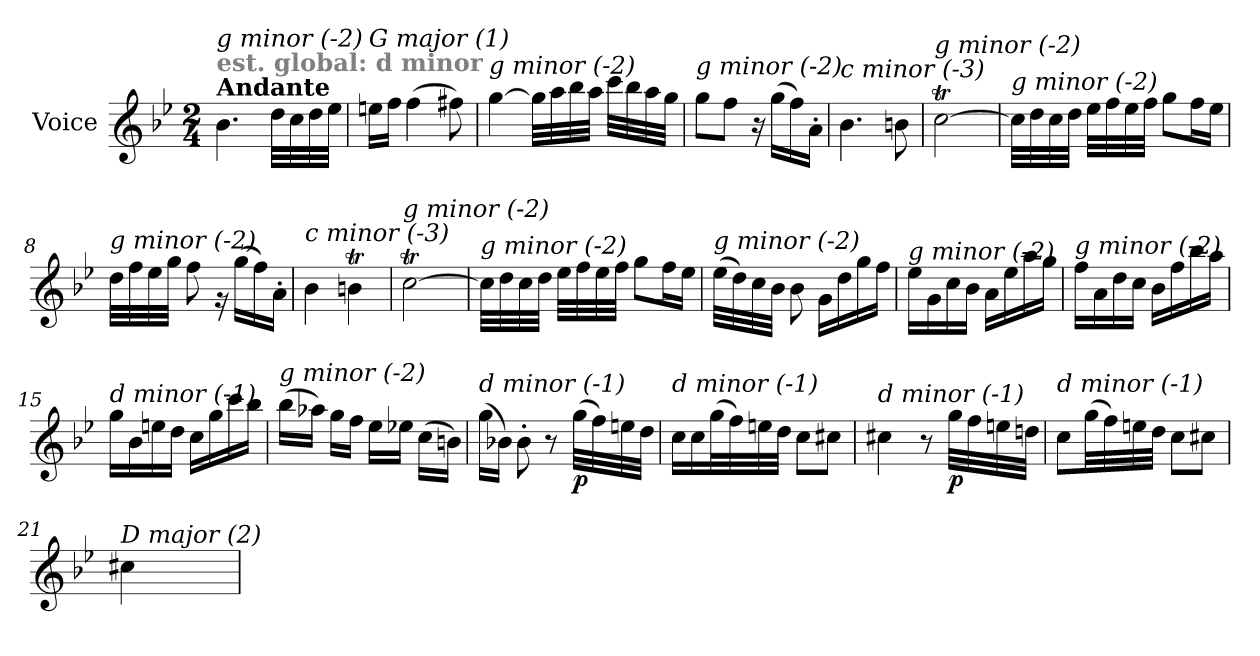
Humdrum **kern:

**kern	**dynam
*part1	*part1
*staff1	*staff1
*I"Voice	*
*clefG2	*
*k[b-e-]	*
*B-:	*
*M2/4	*
=1	=1
!LO:TX:a:B:t=Andante	!
!LO:TX:a:B:color=#808080:t=est. global&colon; d minor	!
!LO:TX:i:t=g minor (-2)	!
4.b-\	.
32dd\LLL	.
32cc\	.
32dd\	.
32ee-\JJJ	.
=2	=2
!LO:TX:i:t=G major (1)	!
16een\LL	.
16ff\JJ	.
(>4ff\	.
8ff#X\)	.
=3	=3
!LO:TX:i:t=g minor (-2)	!
[4gg\	.
32gg\LLL]	.
32aa\	.
32bb-\	.
32aa\JJJ	.
32ccc\LLL	.
32bb-\	.
32aa\	.
32gg\JJJ	.
=4	=4
!LO:TX:i:t=g minor (-2)	!
8gg\L	.
8ff\J	.
16r	.
(>16gg\LL	.
16ff\)	.
16a'>\JJ	.
=5	=5
!LO:TX:i:t=c minor (-3)	!
4.b-\	.
8bn\	.
=6	=6
!LO:TX:i:t=g minor (-2)	!
[2ccT\	.
!!LO:LB:g=z
=7	=7
!LO:TX:i:t=g minor (-2)	!
32cc\LLL]	.
32dd\	.
32cc\	.
32dd\JJJ	.
32ee-\LLL	.
32ff\	.
32ee-\	.
32ff\JJJ	.
8gg\L	.
16ff\L	.
16ee-\JJ	.
=8	=8
!LO:TX:i:t=g minor (-2)	!
32dd\LLL	.
32ff\	.
32ee-\	.
32gg\JJJ	.
8ff\	.
16rg	.
(>16gg\LL	.
16ff\)	.
16a'>\JJ	.
=9	=9
!LO:TX:i:t=c minor (-3)	!
4b-\	.
4bnt\	.
=10	=10
!LO:TX:i:t=g minor (-2)	!
[2ccT\	.
=11	=11
!LO:TX:i:t=g minor (-2)	!
32cc\LLL]	.
32dd\	.
32cc\	.
32dd\JJJ	.
32ee-\LLL	.
32ff\	.
32ee-\	.
32ff\JJJ	.
8gg\L	.
16ff\L	.
16ee-\JJ	.
!!LO:LB:g=z
=12	=12
!LO:TX:i:t=g minor (-2)	!
(>32ee-\LLL	.
32dd\)	.
32cc\	.
32b-\JJJ	.
8b-\	.
16g\LL	.
16dd\	.
16gg\	.
16ff\JJ	.
=13	=13
!LO:TX:i:t=g minor (-2)	!
16ee-\LL	.
16g\	.
16cc\	.
16b-\JJ	.
16a\LL	.
16ee-\	.
16aa\	.
16gg\JJ	.
=14	=14
!LO:TX:i:t=g minor (-2)	!
16ff\LL	.
16a\	.
16dd\	.
16cc\JJ	.
16b-\LL	.
16ff\	.
16bb-\	.
16aa\JJ	.
=15	=15
!LO:TX:i:t=d minor (-1)	!
16gg\LL	.
16b-\	.
16een\	.
16dd\JJ	.
16cc\LL	.
16gg\	.
16ccc\	.
16bb-\JJ	.
!!LO:LB:g=z
=16	=16
!LO:TX:i:t=g minor (-2)	!
(>16bb-\LL	.
16aa-Xi\JJ)	.
16gg\LL	.
16ff\JJ	.
16ee-\LL	.
16ee-X\JJ	.
(>16cc\LL	.
16bn\JJ)	.
!!LO:LB:g=z
=17	=17
!LO:TX:i:t=d minor (-1)	!
(>16gg\LL	.
16b-X\JJ)	.
8b-'>\	.
8r	.
!	!LO:DY:b
(>32gg\LLL	p
32ff\)	.
32een\	.
32dd\JJJ	.
=18	=18
!LO:TX:i:t=d minor (-1)	!
16cc\LL	.
16cc\	.
(>32gg\L	.
32ff\)	.
32een\	.
32dd\JJJ	.
8cc\L	.
8cc#Xj\J	.
=19	=19
!LO:TX:i:t=d minor (-1)	!
4cc#Xj\	.
8r	.
!	!LO:DY:b
32gg\LLL	p
32ff\	.
32een\	.
32ddn\JJJ	.
=20	=20
!LO:TX:i:t=d minor (-1)	!
8cc\L	.
(>32gg\LL	.
32ff\)	.
32een\	.
32dd\JJJ	.
8cc\L	.
8cc#Xj\J	.
=21	=21
!LO:TX:i:t=D major (2)	!
4cc#Xj\	.
=	=
*-	*-
